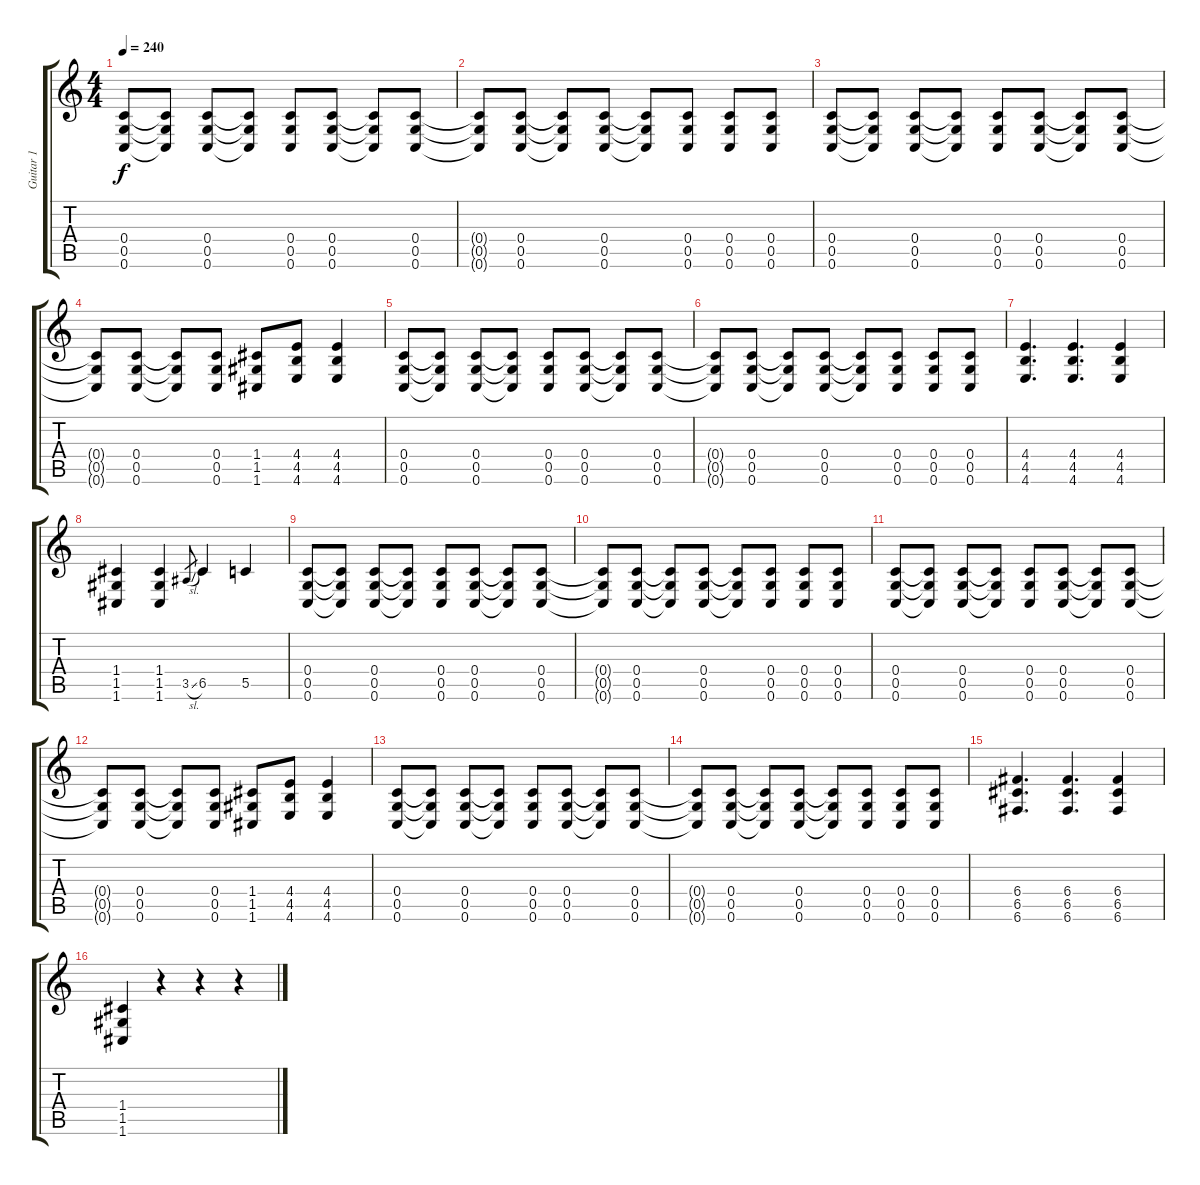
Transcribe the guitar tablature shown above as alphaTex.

\track ("Guitar 1" "Guitar 1") {instrument distortionguitar}
\staff {score tabs}
\tuning (D4 A3 F3 C3 G2 C2) {hide}
\ts (4 4)
\tempo 240
\clef g2
\ks c
(0.4 0.5 0.6).8{dy f} (0.4{t} 0.5{t} 0.6{t}).8 (0.4 0.5 0.6).8 (0.4{t} 0.5{t} 0.6{t}).8 (0.4 0.5 0.6).8 (0.4 0.5 0.6).8 (0.4{t} 0.5{t} 0.6{t}).8 (0.4 0.5 0.6).8 |
(0.4{t} 0.5{t} 0.6{t}).8 (0.4 0.5 0.6).8 (0.4{t} 0.5{t} 0.6{t}).8 (0.4 0.5 0.6).8 (0.4{t} 0.5{t} 0.6{t}).8 (0.4 0.5 0.6).8 (0.4 0.5 0.6).8 (0.4 0.5 0.6).8 |
(0.4 0.5 0.6).8 (0.4{t} 0.5{t} 0.6{t}).8 (0.4 0.5 0.6).8 (0.4{t} 0.5{t} 0.6{t}).8 (0.4 0.5 0.6).8 (0.4 0.5 0.6).8 (0.4{t} 0.5{t} 0.6{t}).8 (0.4 0.5 0.6).8 |
(0.4{t} 0.5{t} 0.6{t}).8 (0.4 0.5 0.6).8 (0.4{t} 0.5{t} 0.6{t}).8 (0.4 0.5 0.6).8 (1.4 1.5 1.6).8 (4.4 4.5 4.6).8 (4.4 4.5 4.6).4 |
(0.4 0.5 0.6).8 (0.4{t} 0.5{t} 0.6{t}).8 (0.4 0.5 0.6).8 (0.4{t} 0.5{t} 0.6{t}).8 (0.4 0.5 0.6).8 (0.4 0.5 0.6).8 (0.4{t} 0.5{t} 0.6{t}).8 (0.4 0.5 0.6).8 |
(0.4{t} 0.5{t} 0.6{t}).8 (0.4 0.5 0.6).8 (0.4{t} 0.5{t} 0.6{t}).8 (0.4 0.5 0.6).8 (0.4{t} 0.5{t} 0.6{t}).8 (0.4 0.5 0.6).8 (0.4 0.5 0.6).8 (0.4 0.5 0.6).8 |
(4.4 4.5 4.6).4{d} (4.4 4.5 4.6).4{d} (4.4 4.5 4.6).4 |
(1.4 1.5 1.6).4 (1.4 1.5 1.6).4 3.5{sl}.8{gr} 6.5.4 5.5.4 |
(0.4 0.5 0.6).8 (0.4{t} 0.5{t} 0.6{t}).8 (0.4 0.5 0.6).8 (0.4{t} 0.5{t} 0.6{t}).8 (0.4 0.5 0.6).8 (0.4 0.5 0.6).8 (0.4{t} 0.5{t} 0.6{t}).8 (0.4 0.5 0.6).8 |
(0.4{t} 0.5{t} 0.6{t}).8 (0.4 0.5 0.6).8 (0.4{t} 0.5{t} 0.6{t}).8 (0.4 0.5 0.6).8 (0.4{t} 0.5{t} 0.6{t}).8 (0.4 0.5 0.6).8 (0.4 0.5 0.6).8 (0.4 0.5 0.6).8 |
(0.4 0.5 0.6).8 (0.4{t} 0.5{t} 0.6{t}).8 (0.4 0.5 0.6).8 (0.4{t} 0.5{t} 0.6{t}).8 (0.4 0.5 0.6).8 (0.4 0.5 0.6).8 (0.4{t} 0.5{t} 0.6{t}).8 (0.4 0.5 0.6).8 |
(0.4{t} 0.5{t} 0.6{t}).8 (0.4 0.5 0.6).8 (0.4{t} 0.5{t} 0.6{t}).8 (0.4 0.5 0.6).8 (1.4 1.5 1.6).8 (4.4 4.5 4.6).8 (4.4 4.5 4.6).4 |
(0.4 0.5 0.6).8 (0.4{t} 0.5{t} 0.6{t}).8 (0.4 0.5 0.6).8 (0.4{t} 0.5{t} 0.6{t}).8 (0.4 0.5 0.6).8 (0.4 0.5 0.6).8 (0.4{t} 0.5{t} 0.6{t}).8 (0.4 0.5 0.6).8 |
(0.4{t} 0.5{t} 0.6{t}).8 (0.4 0.5 0.6).8 (0.4{t} 0.5{t} 0.6{t}).8 (0.4 0.5 0.6).8 (0.4{t} 0.5{t} 0.6{t}).8 (0.4 0.5 0.6).8 (0.4 0.5 0.6).8 (0.4 0.5 0.6).8 |
(6.4 6.5 6.6).4{d} (6.4 6.5 6.6).4{d} (6.4 6.5 6.6).4 |
(1.4 1.5 1.6).4 r.4 r.4 r.4
